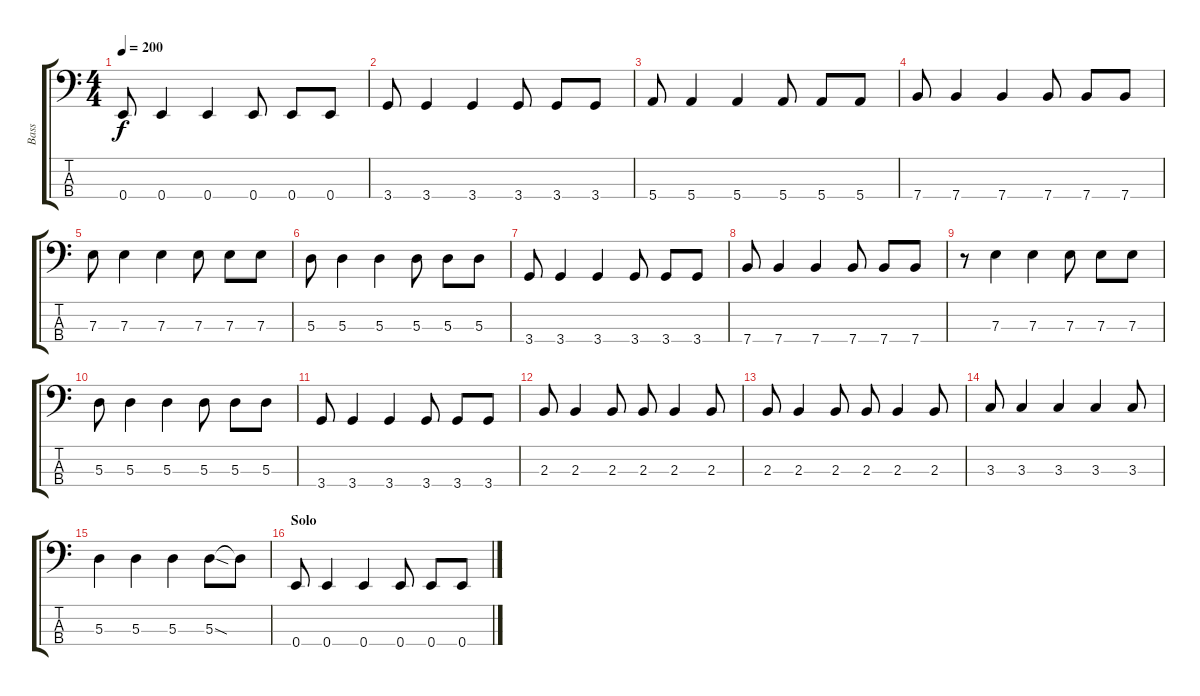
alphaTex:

\track ("Bass" "Bass") {instrument electricbasspick}
\staff {score tabs}
\tuning (G2 D2 A1 E1) {hide}
\ts (4 4)
\tempo 200
\clef f4
\ks c
0.4.8{dy f} 0.4.4 0.4.4 0.4.8 0.4.8 0.4.8 |
3.4.8 3.4.4 3.4.4 3.4.8 3.4.8 3.4.8 |
5.4.8 5.4.4 5.4.4 5.4.8 5.4.8 5.4.8 |
7.4.8 7.4.4 7.4.4 7.4.8 7.4.8 7.4.8 |
7.3.8 7.3.4 7.3.4 7.3.8 7.3.8 7.3.8 |
5.3.8 5.3.4 5.3.4 5.3.8 5.3.8 5.3.8 |
3.4.8 3.4.4 3.4.4 3.4.8 3.4.8 3.4.8 |
7.4.8 7.4.4 7.4.4 7.4.8 7.4.8 7.4.8 |
r.8 7.3.4 7.3.4 7.3.8 7.3.8 7.3.8 |
5.3.8 5.3.4 5.3.4 5.3.8 5.3.8 5.3.8 |
3.4.8 3.4.4 3.4.4 3.4.8 3.4.8 3.4.8 |
2.3.8 2.3.4 2.3.8 2.3.8 2.3.4 2.3.8 |
2.3.8 2.3.4 2.3.8 2.3.8 2.3.4 2.3.8 |
3.3.8 3.3.4 3.3.4 3.3.4 3.3.8 |
5.3.4 5.3.4 5.3.4 5.3{sod}.8 5.3{t}.8 |
\section ("" "Solo")
0.4.8 0.4.4 0.4.4 0.4.8 0.4.8 0.4.8
